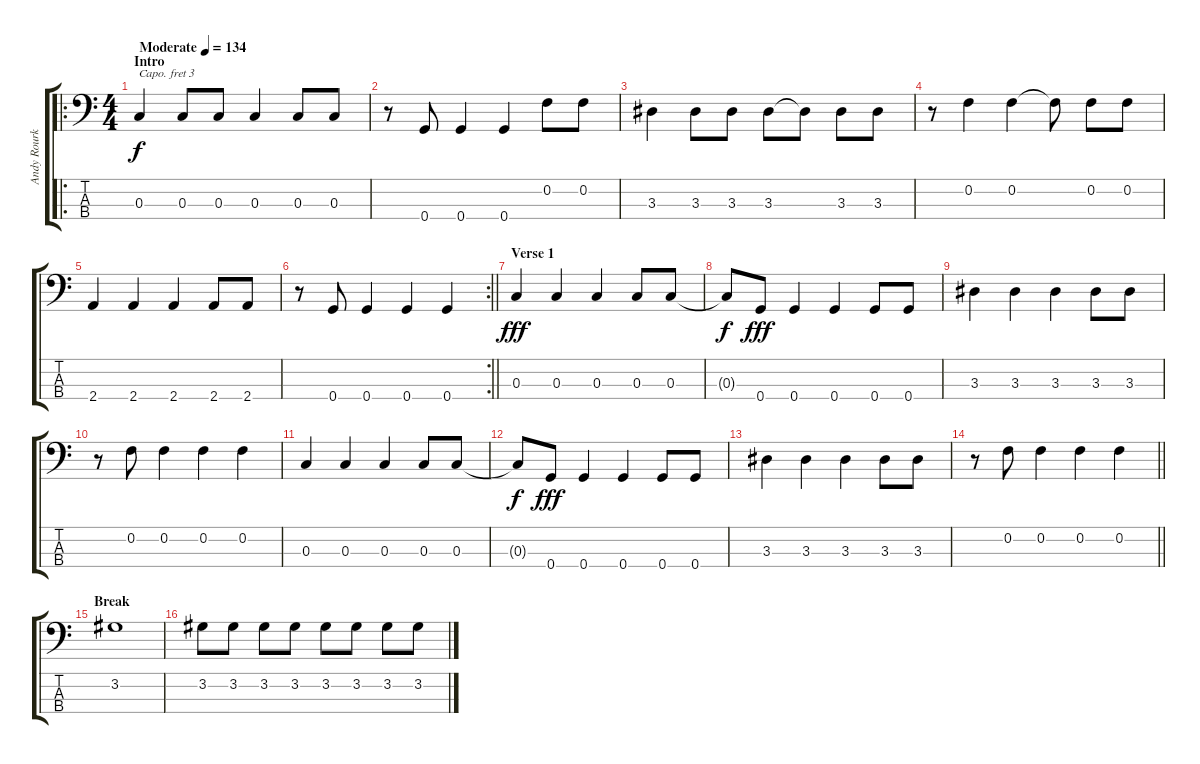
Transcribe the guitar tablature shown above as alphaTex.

\track ("Andy Rourke" "Andy Rourk") {instrument electricbasspick}
\staff {score tabs}
\capo 3
\tuning (G2 D2 A1 E1) {hide}
\ro
\ts (4 4)
\section ("" "Intro")
\tempo (134 "Moderate")
\clef f4
\ks c
0.3.4{dy f instrument electricbasspick} 0.3.8 0.3.8 0.3.4 0.3.8 0.3.8 |
r.8 0.4.8 0.4.4 0.4.4 0.2.8 0.2.8 |
3.3.4 3.3.8 3.3.8 3.3.8 3.3{t}.8 3.3.8 3.3.8 |
r.8 0.2.4 0.2.4 0.2{t}.8 0.2.8 0.2.8 |
2.4.4 2.4.4 2.4.4 2.4.8 2.4.8 |
\rc 2
\barLineRight lightlight
r.8 0.4.8 0.4.4 0.4.4 0.4.4 |
\section ("" "Verse 1")
0.3.4{dy fff} 0.3.4 0.3.4 0.3.8 0.3.8 |
0.3{t}.8{dy f} 0.4.8{dy fff} 0.4.4 0.4.4 0.4.8 0.4.8 |
3.3.4 3.3.4 3.3.4 3.3.8 3.3.8 |
r.8 0.2.8 0.2.4 0.2.4 0.2.4 |
0.3.4 0.3.4 0.3.4 0.3.8 0.3.8 |
0.3{t}.8{dy f} 0.4.8{dy fff} 0.4.4 0.4.4 0.4.8 0.4.8 |
3.3.4 3.3.4 3.3.4 3.3.8 3.3.8 |
\barLineRight lightlight
r.8 0.2.8 0.2.4 0.2.4 0.2.4 |
\section ("" "Break")
3.2.1 |
3.2.8 3.2.8 3.2.8 3.2.8 3.2.8 3.2.8 3.2.8 3.2.8
